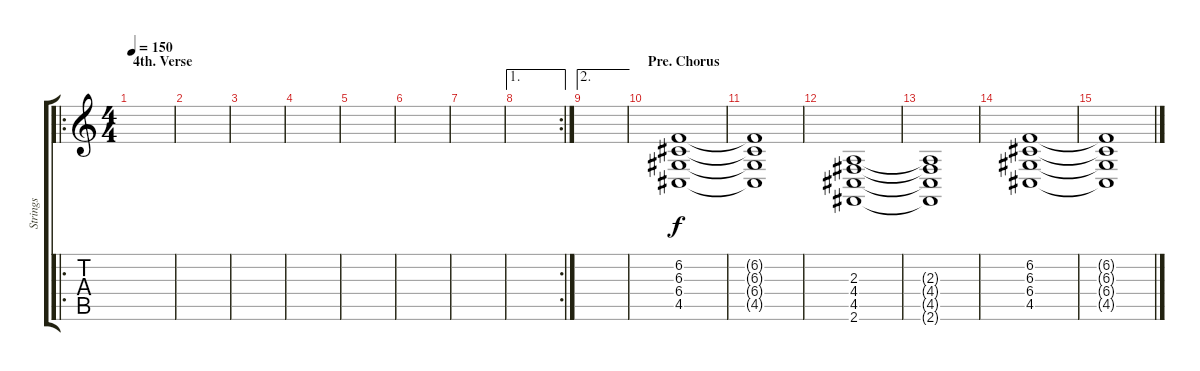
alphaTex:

\track ("Strings" "Strings") {instrument stringensemble1}
\staff {score tabs}
\tuning (E4 B3 G3 D3 A2 E2) {hide}
\ro
\ts (4 4)
\section ("" "4th. Verse")
\tempo 150
\clef g2
\ks c
|
|
|
|
|
|
|
\ae 1
\rc 2
|
\ae 2
|
\section ("" "Pre. Chorus")
(6.2 6.3 6.4 4.5).1 |
(6.2{t} 6.3{t} 6.4{t} 4.5{t}).1 |
(2.3 4.4 4.5 2.6).1 |
(2.3{t} 4.4{t} 4.5{t} 2.6{t}).1 |
(6.2 6.3 6.4 4.5).1 |
(6.2{t} 6.3{t} 6.4{t} 4.5{t}).1
